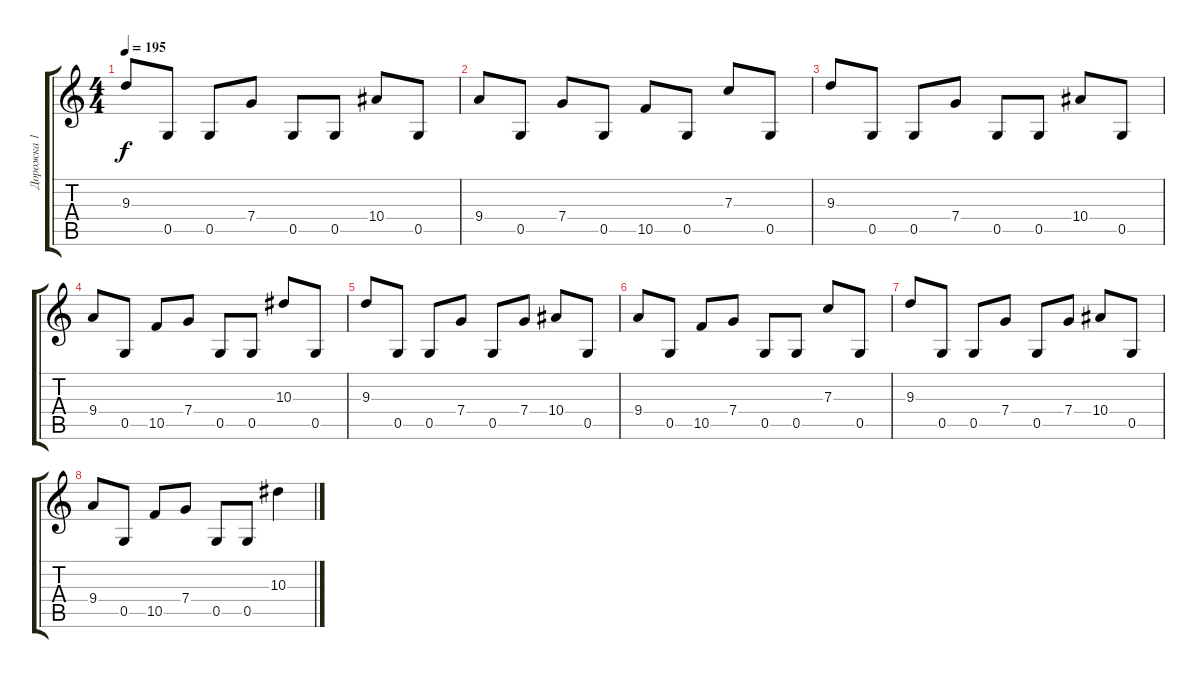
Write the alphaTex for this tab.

\track ("Дорожка 1" "Дорожка 1") {instrument overdrivenguitar}
\staff {score tabs}
\tuning (D4 A3 F3 C3 G2 C2) {hide}
\ts (4 4)
\tempo 195
\clef g2
\ks c
9.3.8{dy f} 0.5.8 0.5.8 7.4.8 0.5.8 0.5.8 10.4.8 0.5.8 |
9.4.8 0.5.8 7.4.8 0.5.8 10.5.8 0.5.8 7.3.8 0.5.8 |
9.3.8 0.5.8 0.5.8 7.4.8 0.5.8 0.5.8 10.4.8 0.5.8 |
9.4.8 0.5.8 10.5.8 7.4.8 0.5.8 0.5.8 10.3.8 0.5.8 |
9.3.8 0.5.8 0.5.8 7.4.8 0.5.8 7.4.8 10.4.8 0.5.8 |
9.4.8 0.5.8 10.5.8 7.4.8 0.5.8 0.5.8 7.3.8 0.5.8 |
9.3.8 0.5.8 0.5.8 7.4.8 0.5.8 7.4.8 10.4.8 0.5.8 |
9.4.8 0.5.8 10.5.8 7.4.8 0.5.8 0.5.8 10.3.4
